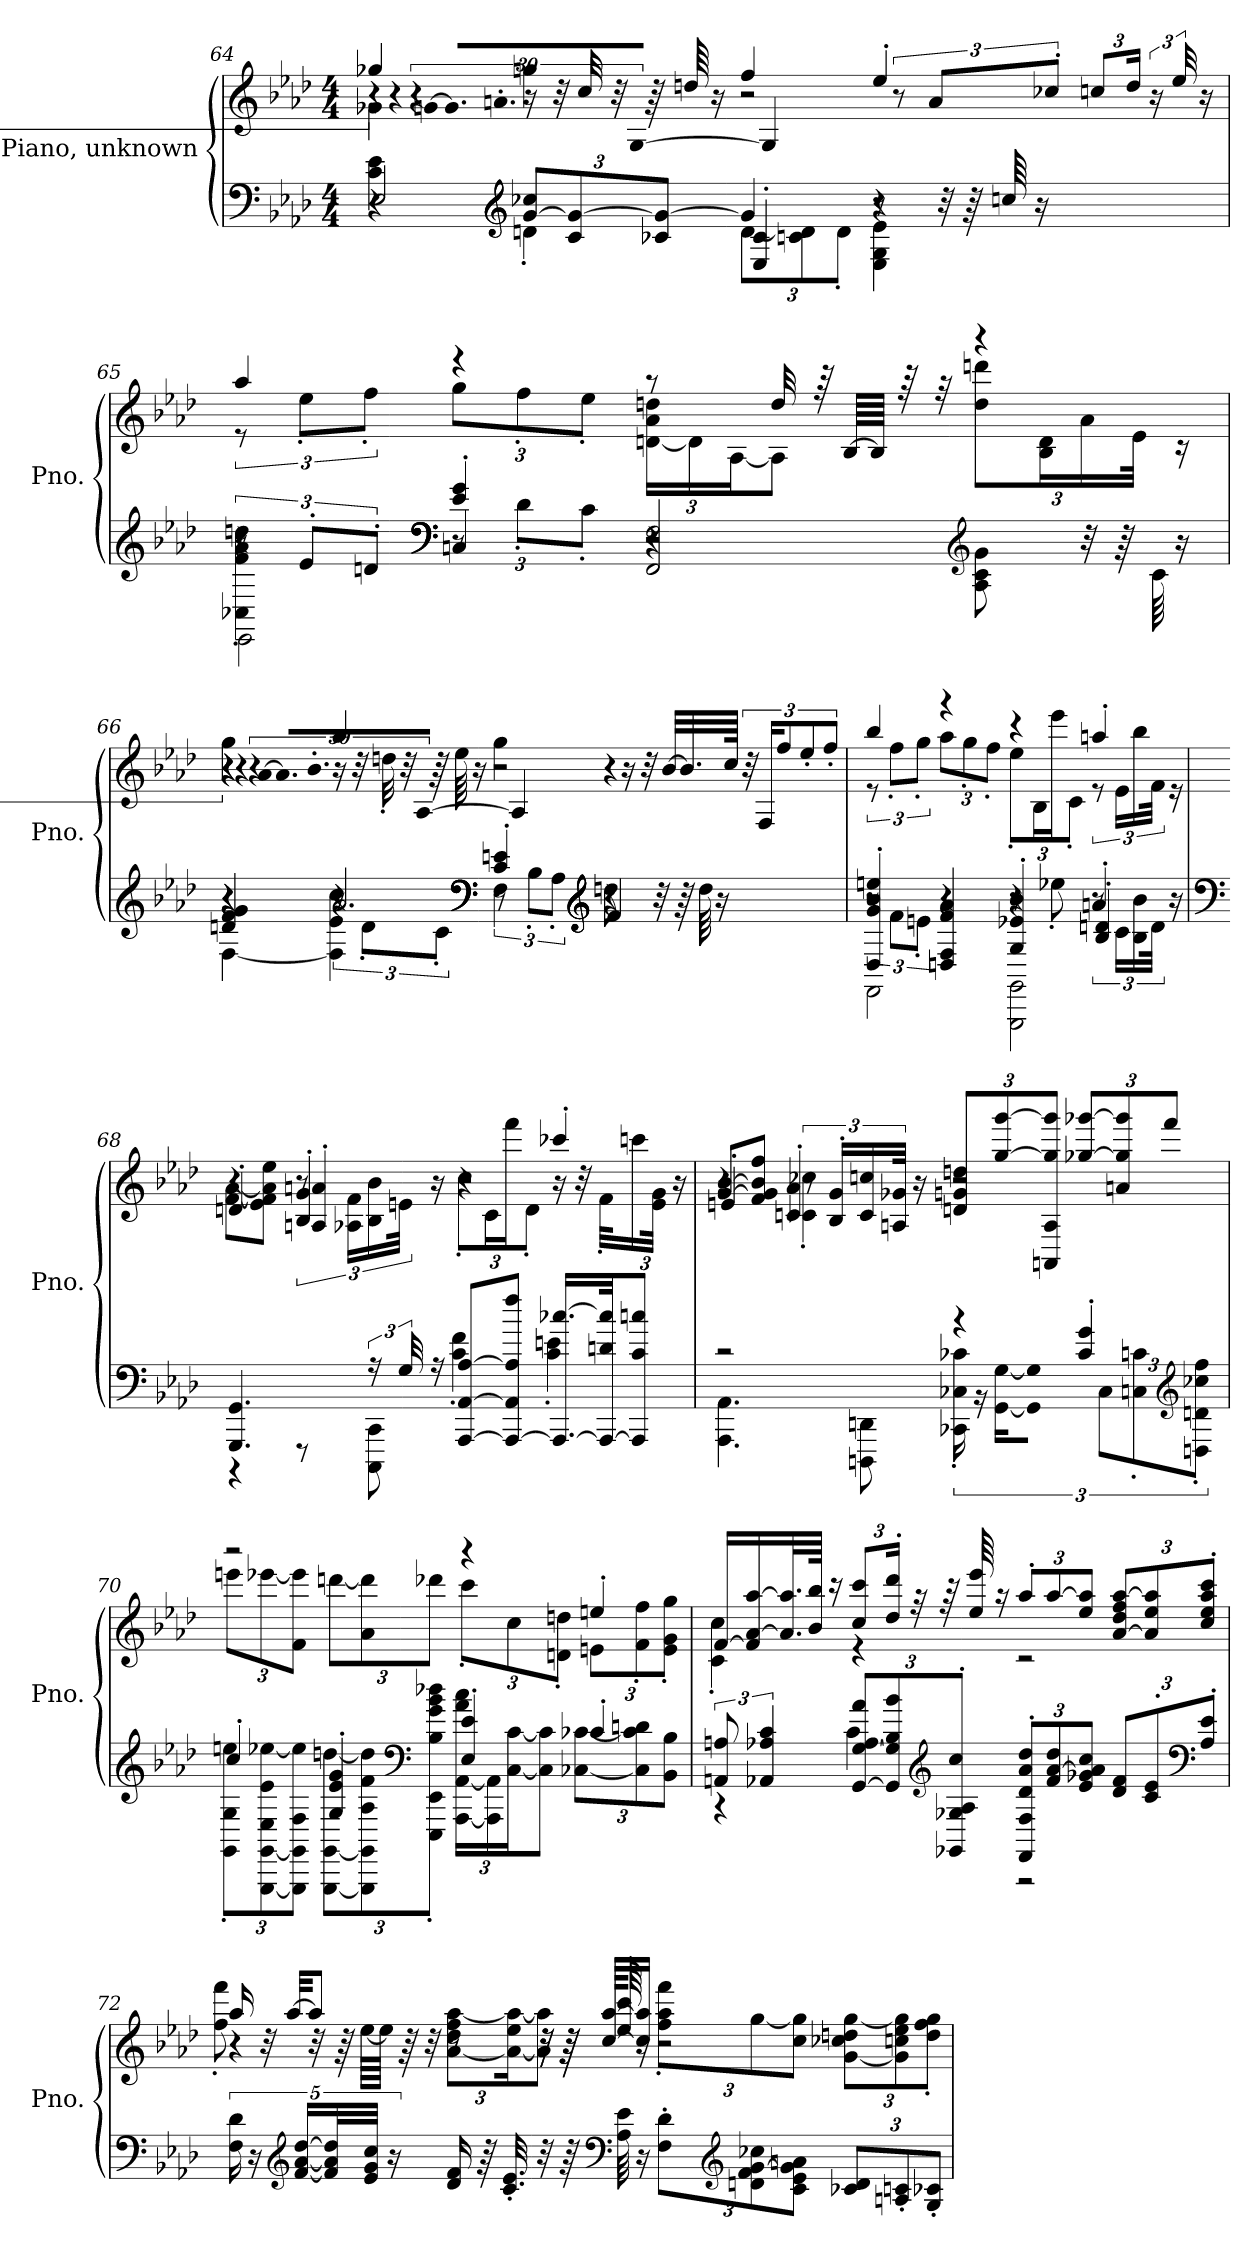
**kern	**kern
*part1	*part1
*staff2	*staff1
*I"Piano, unknown	*
*I'Pno.	*
!!LO:LB:g=z
*clefF4	*clefG2
*k[b-e-a-d-]	*k[b-e-a-d-]
*M4/4	*M4/4
=64	=64
*^	*^
*	*^	*	*^
!	!	!	!	!	!LO:N:vis=32
4r	4c\ 4e-\	2E-/	4gg-X/	4g-X\	640%23r
!	!	!	!	!	!LO:N:vis=32
.	.	.	.	.	640%23r
!	!	!	!	!	!LO:N:vis=64
.	.	.	.	.	960%17r
!	!	!	!	!	!LO:N:vis=64
.	.	.	.	.	[960%17gn/
!	!	!	!	!	!LO:N:vis=32.
.	.	.	.	.	1920%103g/LLL]
!	!	!	!	!	!LO:N:vis=32.
.	.	.	.	.	1920%103an'/
!	!	!	!	!	!LO:N:vis=32
.	.	.	.	.	[640%23G/JJJ
*clefG2	*	*	*	*	*
*Xbrackettup	*	*	*	*	*
[12g/ 12cc-X/L	4dn'\	.	16r	4ggn\	.
.	.	.	.	.	4G/]
.	.	.	32r	.	.
12c/ 12g/_	.	.	.	.	.
.	.	.	32cc'/	.	.
.	.	.	32r	.	.
.	.	.	64r	.	.
12c-X/ 12g/_J	.	.	.	.	.
.	.	.	64ddn/	.	.
.	.	.	16r	.	.
4g/]	[12d\L	4E-/' 4c-/'	4ff/	2r	.
.	.	.	.	.	12r
.	12cn\ 12d\]	.	.	.	.
.	.	.	.	.	12a/L
.	12d'\J	.	.	.	.
.	.	.	.	.	12cc-X'/J
8r	4E-\ 4G\ 4e-\	4r	4ee-'/	.	.
*	*	*	*	*	*Xbrackettup
.	.	.	.	.	12ccn/L
.	.	.	.	.	24dd/Jk
32r	.	.	.	.	.
*	*	*	*	*	*brackettup
.	.	.	.	.	24r
64r	.	.	.	.	.
.	.	.	.	.	48ee-/
64ccn/	.	.	.	.	.
16r	.	.	.	.	.
.	.	.	.	.	16r
1920ryy	1920ryy	1920ryy	1920ryy	1920ryy	.
*	*	*	*v	*v	*v
!!LO:LB:g=z
=65	=65	=65	=65
*	*	*brackettup	*
*	*	*^	*^
4r	4C-X\' 4f\' 4a-\' 4ddn\'	12r	2EE-\	4aa-/	12r
.	.	12e-'/L	.	.	12ee-'\L
.	.	12dn'/J	.	.	12ff'\J
*clefF4	*	*	*	*	*
*	*	*	*	*	*Xbrackettup
4e-/' 4g/'	12r	4Cn/	.	4r	12gg\L
.	12d'\L	.	.	.	12ff'\
.	12c'\J	.	.	.	12ee-'\J
2r	4r	2FF/ 2F/	2r	8r	[24dn\ 24a-\ 24ddn\LL
.	.	.	.	.	24d\]
.	.	.	.	.	[24A-\J
.	.	.	.	32dd/	8A-\J]
.	.	.	.	64r	.
.	.	.	.	[64B-/LLLL	.
.	.	.	.	64B-/JJJJ]	.
.	.	.	.	64r	.
.	.	.	.	32r	.
*clefG2	*	*	*	*	*
.	8A-\ 8c\ 8g\	.	.	4r	12dd\ 12dddn\L
.	.	.	.	.	24B-\ 24d\L
.	32r	.	.	.	24a-\
.	64r	.	.	.	.
.	.	.	.	.	48e-\JJk
.	64c\	.	.	.	.
.	16r	.	.	.	16r
!!LO:LB:g=z
=66	=66	=66	=66	=66	=66
*	*	*	*	*	*^
*	*	*	*	*	*	*brackettup
!	!	!	!	!	!	!LO:N:vis=32
4r	[4F\	4dn/ 4f/ 4g/	4r	4r	4gg\	640%23r
!	!	!	!	!	!	!LO:N:vis=32
.	.	.	.	.	.	640%23r
!	!	!	!	!	!	!LO:N:vis=64
.	.	.	.	.	.	960%17r
!	!	!	!	!	!	!LO:N:vis=64
.	.	.	.	.	.	[960%17a-/
!	!	!	!	!	!	!LO:N:vis=32.
.	.	.	.	.	.	1920%103a-/LLL]
!	!	!	!	!	!	!LO:N:vis=32.
.	.	.	.	.	.	1920%103b-'/
!	!	!	!	!	!	!LO:N:vis=32
.	.	.	.	.	.	[640%23A-/JJJ
2.a-/	4F\] 4e-\ 4cc\	4r	12r	4aa-/	16r	.
.	.	.	.	.	.	4A-/]
.	.	.	.	.	32r	.
.	.	.	12d'\L	.	.	.
.	.	.	.	.	32ddn'\	.
.	.	.	.	.	32r	.
.	.	.	.	.	64r	.
.	.	.	12c'\J	.	.	.
.	.	.	.	.	64ee-\	.
.	.	.	.	.	16r	.
*clefF4	*	*	*	*	*	*
.	12r	4c/' 4en/'	4F\	2r	4gg\	.
.	.	.	.	.	.	16r
.	.	.	.	.	.	32r
.	12B-'\L	.	.	.	.	.
.	.	.	.	.	.	[32b-/LLL
.	.	.	.	.	.	32.b-/]
.	12A-'\J	.	.	.	.	.
.	.	.	.	.	.	64cc/JJJk
.	.	.	.	.	.	48r
.	.	.	.	.	.	24F/KL
*clefG2	*	*	*	*	*	*
.	8ddn\	4f/	4r	.	4r	.
*	*	*	*	*	*	*Xbrackettup
.	.	.	.	.	.	12ff/
.	.	.	.	.	.	12ee-'/
.	32r	.	.	.	.	.
.	64r	.	.	.	.	.
.	.	.	.	.	.	12ff'/J
.	64dd\	.	.	.	.	.
.	16r	.	.	.	.	.
1920ryy	1920ryy	1920ryy	1920ryy	1920ryy	1920ryy	.
*	*	*	*	*	*v	*v
!!LO:LB:g=z
=67	=67	=67	=67	=67	=67
*	*	*	*	*	*brackettup
2r	12r	4D-/' 4g/' 4b-/' 4een/'	2FF\	4bb-/	12r
.	12f\L	.	.	.	12ff'\L
.	12en'\J	.	.	.	12gg'\J
*	*	*	*	*	*Xbrackettup
.	4r	4Dn/ 4F/ 4f/ 4a-/	.	4r	12aa-\L
.	.	.	.	.	12gg'\
.	.	.	.	.	12ff'\J
4r	8r	4G/' 4e-X/' 4b-/'	2GGG\ 2GG\	4r	12ee-'\L
.	.	.	.	.	24B-\L
.	8ee-X'\	.	.	.	24eee-\J
.	.	.	.	.	12c'\J
*	*	*	*	*	*brackettup
4an'/	12r	4B-/' 4dn/'	.	4aan'/	12r
.	24c\LL	.	.	.	24e-\LL
*	*Xbrackettup	*	*	*	*Xbrackettup
.	24B-\ 24b-\	.	.	.	24bb-\
.	48d\JJk	.	.	.	48f\JJk
.	16r	.	.	.	16r
*v	*v	*v	*v	*	*
*	*v	*v
=68	=68
*clefF4	*
*^	*^
*	*	*	*^
4.GGG/ 4.GG/	4r	4dn'/	[8f\ [8a-\L	4r
.	.	.	8e-\ 8f\] 8a-\] 8ee-\J	.
*	*	*	*brackettup	*
.	8r	4B-/' 4g/'	12r	4An/' 4an/'
.	.	.	24A-X\ 24f\LL	.
*brackettup	*	*	*Xbrackettup	*
24r	8CCC\ 8CC\	.	24B-\ 24b-\	.
48G/	.	.	48en\JJk	.
16r	.	.	16r	.
[8AAA-/ [8AA-/ [8A-/L	4c\' 4f\'	4r	12cc'\L	2r
.	.	.	24c\L	.
8AAA-/_ 8AA-/] 8A-/] 8ff/J	.	.	24fff\J	.
.	.	.	12d'\J	.
16.AAA-/_ [16.cc-X/LL	4c\' 4en\'	4ccc-X'/	16r	.
.	.	.	32r	.
32AAA-/_ 32dn/ 32cc-/]JK	.	.	32f'\KLL	.
8AAA-/] 8c/ 8ccn/J	.	.	24cccn\	.
.	.	.	48e\ 48g\JJk	.
.	.	.	16r	.
!!LO:PB:g=z	!!	!!
=69	=69	=69	=69	=69
2r	4.AAA-\ 4.AA-\	[8g/ [8b-/L	4r	4en'/
.	.	8f/ 8g/] 8b-/] 8ff/J	.	.
*	*	*brackettup	*	*
.	.	12r	4c-X\' 4cc-X\'	4cn/' 4a-/'
.	.	24B-/' 24g/'LL	.	.
*	*	*Xbrackettup	*	*
.	8DDDn\ 8DDn\	24c/ 24ccn/	.	.
.	.	48An/ 48g-X/JJk	.	.
.	.	16r	.	.
4r	24CC-X\' 24C-X\' 24c-X\'	12dn/ 12gn/ 12ddn/L	2r	2r
.	24r	.	.	.
.	[24GG\ [24G\KL	[12gg/ [12ggg/	.	.
.	8GG\] 8G\]J	.	.	.
.	.	12AAn/ 12A/ 12gg/] 12ggg/]J	.	.
*	*Xbrackettup	*	*	*
4c-/' 4g/'	12C-\L	[12gg-X/ [12ggg-X/L	.	.
.	12Cn\' 12cn\'	12an/ 12gg-/] 12ggg-/]	.	.
*clefG2	*	*	*	*
.	12Dn\' 12dn\' 12cc-X\' 12ff\'J	12fff/J	.	.
*	*	*	*v	*v
!!LO:LB:g=z
=70	=70	=70	=70
4cc'/	12GG\' 12G\' 12een\'L	2r	12eeen\L
.	[12GGG\ [12GG\ 12E-\ 12e-\ [12ee-X\	.	[12eee-X\
.	12GGG\] 12GG\] 12F\ 12ee-\]J	.	12f\ 12eee-\]J
4G/' 4e-/' 4g/'	[12GGG\ [12GG\ [12ddn\L	.	[12dddn\L
.	12GGG\] 12GG\] 12A-\ 12f\ 12dd\]	.	12a-\ 12ddd\]
*clefF4	*	*	*
.	12EEE-\' 12EE-\' 12B-\' 12g\' 12b-\' 12dd-X\'J	.	12ddd-X\J
4E-/' 4e-/'	[24AAA-\ [24AA-\ 24a-\ 24cc\LL	4r	12ccc'\L
.	24AAA-\] 24AA-\]	.	.
.	[24C\ [24c\J	.	12cc\
.	8C\] 8c\]J	.	.
.	.	.	12dn\' 12ddn\'J
4c'/	[12C-X\ [12c-X\L	4een'/	12en\L
.	12C-\] 12c-\] 12dn\	.	12f\' 12ff\'
.	12BB-\ 12B-\J	.	12e\' 12g\' 12gg\'J
!!LO:LB:g=z	!!
=71	=71	=71	=71
*brackettup	*	*	*
12AAn/ 12An/	4r	[16f/LL	4c\' 4cc\'
.	.	16f/] [16a-/ [16aa-/	.
6AA-X/ 6A-X/ 6c/	.	.	.
.	.	32.a-/] 32.aa-/]L	.
.	.	64b-/ 64bb-/JJJk	.
.	.	16r	.
*Xbrackettup	*	*	*
[12GG/ [12G/ 12A-/ 12a-/L	4c\	12cc/ 12ccc/L	4r
12GG/] 12G/] 12B-/ 12b-/	.	24dd-/' 24ddd-/'Jk	.
.	.	32r	.
.	.	64r	.
*clefG2	*	*	*
12GG-X/' 12G-X/' 12A-/' 12cc/'J	.	.	.
.	.	64ee-/ 64eee-/	.
.	.	16r	.
12FF/' 12F/' 12d-/' 12a-/' 12dd-/'L	2r	12aa-'/L	2r
12f/ [12a-/ 12dd-/	.	[12aa-/	.
12e-/ 12g-X/ 12a-/] 12cc/J	.	12ee-/ 12aa-/]J	.
12d-/ 12f/L	.	[12a-/ 12dd-/ 12ff/ [12aa-/L	.
12c/' 12e-/'	.	12a-/] 12ee-/ 12aa-/]	.
*clefF4	*	*	*
12A-/' 12e-/'J	.	12cc/' 12ee-/' 12aa-/' 12ccc/'J	.
*v	*v	*	*
*	*v	*v
!!LO:LB:g=z
=72	=72
*brackettup	*
*	*^
*	*	*^
20F\ 20d-\	16aa-/	8ff\' 8fff\'	4r
20r	.	.	.
.	32r	.	.
.	[32aa-/KKL	.	.
*clefG2	*	*	*
[20f/ [20a-/ [20dd-/LL	.	.	.
.	8aa-/J]	32r	.
40f/] 40a-/] 40dd-/]L	.	.	.
.	.	64r	.
.	.	[64ee-\LLLL	.
40e-/ 40g/ 40cc/JJJ	.	.	.
.	.	64ee-\JJJJ]	.
20r	.	.	.
.	.	64r	.
.	.	32r	.
16d-/ 16f/	8r	[12a-\ 12dd-\ 12ff\ [12aa-\L	8r
64r	.	.	.
32.c/' 32.e-/'	.	.	.
.	.	24a-\_ 24ee-\ 24aa-\_K	.
32r	32r	8a-\] 8aa-\]J	32r
64r	64r	.	64r
*clefF4	*	*	*
64A-\ 64e-\	64ee-/ 64ccc/	.	[64cc/ [64aa-/KKLL
16r	16r	.	16cc/] 16aa-/]JJ
*Xbrackettup	*	*	*
12F\' 12d-\'L	2r	12ff\' 12aa-\' 12fff\'L	2r
*clefG2	*	*	*
12dn\ 12f\ [12g\ 12cc-X\	.	[12gg\	.
12c\ 12e-\ 12g\] 12an\J	.	12cc\ 12gg\]J	.
12c-X/ 12d/L	.	[12g\ 12cc-X\ 12ddn\ [12gg\L	.
12An/' 12cn/'	.	12g\] 12ccn\ 12ee-\ 12gg\]	.
12G/' 12c-X/'J	.	12dd\' 12ff\' 12gg\'J	.
*	*v	*v	*v
=	=
*-	*-
